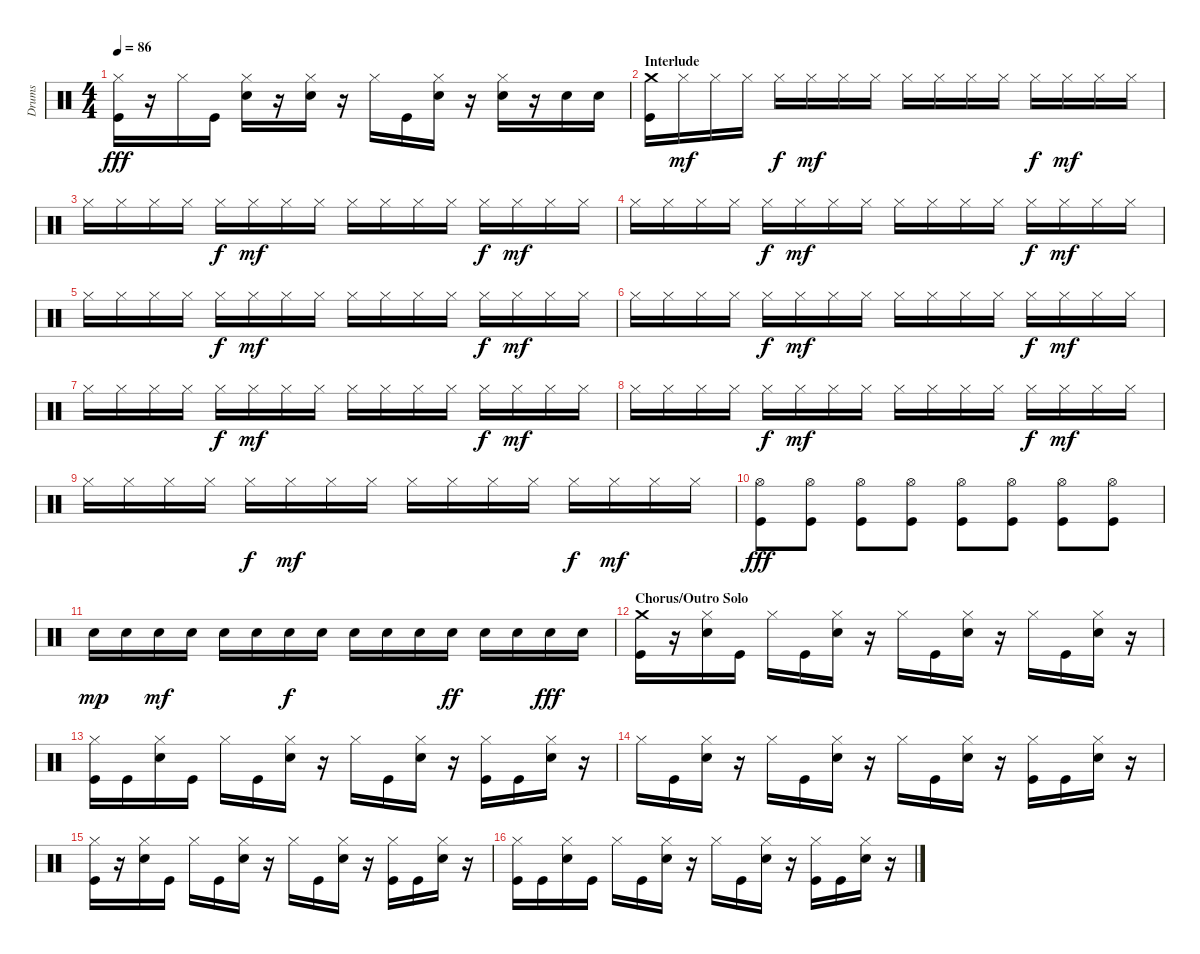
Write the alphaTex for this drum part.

\track ("Drums" "Drums") {instrument percussion}
\staff {score}
\articulation defaults
\ts (4 4)
\tempo 86
\clef neutral
\ks c
("Hi-Hat (closed)" "Kick (hit)").16{dy fff} r.16 "Hi-Hat (closed)".16 "Kick (hit)".16 ("Snare (hit) 2" "Hi-Hat (closed)").16 r.16 ("Snare (hit) 2" "Hi-Hat (closed)").16 r.16 "Hi-Hat (closed)".16 "Kick (hit)".16 ("Hi-Hat (closed)" "Snare (hit) 2").16 r.16 ("Hi-Hat (closed)" "Snare (hit) 2").16 r.16 "Snare (hit) 2".16 "Snare (hit) 2".16 |
\section ("" "Interlude")
("Crash medium (hit)" "Kick (hit)").16 "Hi-Hat (closed)".16{dy mf} "Hi-Hat (closed)".16 "Hi-Hat (closed)".16 "Hi-Hat (closed)".16{dy f} "Hi-Hat (closed)".16{dy mf} "Hi-Hat (closed)".16 "Hi-Hat (closed)".16 "Hi-Hat (closed)".16 "Hi-Hat (closed)".16 "Hi-Hat (closed)".16 "Hi-Hat (closed)".16 "Hi-Hat (closed)".16{dy f} "Hi-Hat (closed)".16{dy mf} "Hi-Hat (closed)".16 "Hi-Hat (closed)".16 |
"Hi-Hat (closed)".16 "Hi-Hat (closed)".16 "Hi-Hat (closed)".16 "Hi-Hat (closed)".16 "Hi-Hat (closed)".16{dy f} "Hi-Hat (closed)".16{dy mf} "Hi-Hat (closed)".16 "Hi-Hat (closed)".16 "Hi-Hat (closed)".16 "Hi-Hat (closed)".16 "Hi-Hat (closed)".16 "Hi-Hat (closed)".16 "Hi-Hat (closed)".16{dy f} "Hi-Hat (closed)".16{dy mf} "Hi-Hat (closed)".16 "Hi-Hat (closed)".16 |
"Hi-Hat (closed)".16 "Hi-Hat (closed)".16 "Hi-Hat (closed)".16 "Hi-Hat (closed)".16 "Hi-Hat (closed)".16{dy f} "Hi-Hat (closed)".16{dy mf} "Hi-Hat (closed)".16 "Hi-Hat (closed)".16 "Hi-Hat (closed)".16 "Hi-Hat (closed)".16 "Hi-Hat (closed)".16 "Hi-Hat (closed)".16 "Hi-Hat (closed)".16{dy f} "Hi-Hat (closed)".16{dy mf} "Hi-Hat (closed)".16 "Hi-Hat (closed)".16 |
"Hi-Hat (closed)".16 "Hi-Hat (closed)".16 "Hi-Hat (closed)".16 "Hi-Hat (closed)".16 "Hi-Hat (closed)".16{dy f} "Hi-Hat (closed)".16{dy mf} "Hi-Hat (closed)".16 "Hi-Hat (closed)".16 "Hi-Hat (closed)".16 "Hi-Hat (closed)".16 "Hi-Hat (closed)".16 "Hi-Hat (closed)".16 "Hi-Hat (closed)".16{dy f} "Hi-Hat (closed)".16{dy mf} "Hi-Hat (closed)".16 "Hi-Hat (closed)".16 |
"Hi-Hat (closed)".16 "Hi-Hat (closed)".16 "Hi-Hat (closed)".16 "Hi-Hat (closed)".16 "Hi-Hat (closed)".16{dy f} "Hi-Hat (closed)".16{dy mf} "Hi-Hat (closed)".16 "Hi-Hat (closed)".16 "Hi-Hat (closed)".16 "Hi-Hat (closed)".16 "Hi-Hat (closed)".16 "Hi-Hat (closed)".16 "Hi-Hat (closed)".16{dy f} "Hi-Hat (closed)".16{dy mf} "Hi-Hat (closed)".16 "Hi-Hat (closed)".16 |
"Hi-Hat (closed)".16 "Hi-Hat (closed)".16 "Hi-Hat (closed)".16 "Hi-Hat (closed)".16 "Hi-Hat (closed)".16{dy f} "Hi-Hat (closed)".16{dy mf} "Hi-Hat (closed)".16 "Hi-Hat (closed)".16 "Hi-Hat (closed)".16 "Hi-Hat (closed)".16 "Hi-Hat (closed)".16 "Hi-Hat (closed)".16 "Hi-Hat (closed)".16{dy f} "Hi-Hat (closed)".16{dy mf} "Hi-Hat (closed)".16 "Hi-Hat (closed)".16 |
"Hi-Hat (closed)".16 "Hi-Hat (closed)".16 "Hi-Hat (closed)".16 "Hi-Hat (closed)".16 "Hi-Hat (closed)".16{dy f} "Hi-Hat (closed)".16{dy mf} "Hi-Hat (closed)".16 "Hi-Hat (closed)".16 "Hi-Hat (closed)".16 "Hi-Hat (closed)".16 "Hi-Hat (closed)".16 "Hi-Hat (closed)".16 "Hi-Hat (closed)".16{dy f} "Hi-Hat (closed)".16{dy mf} "Hi-Hat (closed)".16 "Hi-Hat (closed)".16 |
"Hi-Hat (closed)".16 "Hi-Hat (closed)".16 "Hi-Hat (closed)".16 "Hi-Hat (closed)".16 "Hi-Hat (closed)".16{dy f} "Hi-Hat (closed)".16{dy mf} "Hi-Hat (closed)".16 "Hi-Hat (closed)".16 "Hi-Hat (closed)".16 "Hi-Hat (closed)".16 "Hi-Hat (closed)".16 "Hi-Hat (closed)".16 "Hi-Hat (closed)".16{dy f} "Hi-Hat (closed)".16{dy mf} "Hi-Hat (closed)".16 "Hi-Hat (closed)".16 |
("Hi-Hat (open)" "Kick (hit)").8{dy fff} ("Hi-Hat (open)" "Kick (hit)").8 ("Hi-Hat (open)" "Kick (hit)").8 ("Hi-Hat (open)" "Kick (hit)").8 ("Hi-Hat (open)" "Kick (hit)").8 ("Hi-Hat (open)" "Kick (hit)").8 ("Hi-Hat (open)" "Kick (hit)").8 ("Hi-Hat (open)" "Kick (hit)").8 |
"Snare (hit) 2".16{dy mp} "Snare (hit) 2".16 "Snare (hit) 2".16{dy mf} "Snare (hit) 2".16 "Snare (hit) 2".16 "Snare (hit) 2".16 "Snare (hit) 2".16{dy f} "Snare (hit) 2".16 "Snare (hit) 2".16 "Snare (hit) 2".16 "Snare (hit) 2".16 "Snare (hit) 2".16{dy ff} "Snare (hit) 2".16 "Snare (hit) 2".16 "Snare (hit) 2".16{dy fff} "Snare (hit) 2".16 |
\section ("" "Chorus/Outro Solo")
("Crash medium (hit)" "Kick (hit)").16 r.16 ("Snare (hit) 2" "Hi-Hat (closed)").16 "Kick (hit)".16 "Hi-Hat (closed)".16 "Kick (hit)".16 ("Snare (hit) 2" "Hi-Hat (closed)").16 r.16 "Hi-Hat (closed)".16 "Kick (hit)".16 ("Snare (hit) 2" "Hi-Hat (closed)").16 r.16 "Hi-Hat (closed)".16 "Kick (hit)".16 ("Snare (hit) 2" "Hi-Hat (closed)").16 r.16 |
("Hi-Hat (closed)" "Kick (hit)").16 "Kick (hit)".16 ("Hi-Hat (closed)" "Snare (hit) 2").16 "Kick (hit)".16 "Hi-Hat (closed)".16 "Kick (hit)".16 ("Hi-Hat (closed)" "Snare (hit) 2").16 r.16 "Hi-Hat (closed)".16 "Kick (hit)".16 ("Snare (hit) 2" "Hi-Hat (closed)").16 r.16 ("Hi-Hat (closed)" "Kick (hit)").16 "Kick (hit)".16 ("Hi-Hat (closed)" "Snare (hit) 2").16 r.16 |
"Hi-Hat (closed)".16 "Kick (hit)".16 ("Hi-Hat (closed)" "Snare (hit) 2").16 r.16 "Hi-Hat (closed)".16 "Kick (hit)".16 ("Snare (hit) 2" "Hi-Hat (closed)").16 r.16 "Hi-Hat (closed)".16 "Kick (hit)".16 ("Snare (hit) 2" "Hi-Hat (closed)").16 r.16 ("Hi-Hat (closed)" "Kick (hit)").16 "Kick (hit)".16 ("Snare (hit) 2" "Hi-Hat (closed)").16 r.16 |
("Hi-Hat (closed)" "Kick (hit)").16 r.16 ("Hi-Hat (closed)" "Snare (hit) 2").16 "Kick (hit)".16 "Hi-Hat (closed)".16 "Kick (hit)".16 ("Hi-Hat (closed)" "Snare (hit) 2").16 r.16 "Hi-Hat (closed)".16 "Kick (hit)".16 ("Snare (hit) 2" "Hi-Hat (closed)").16 r.16 ("Hi-Hat (closed)" "Kick (hit)").16 "Kick (hit)".16 ("Hi-Hat (closed)" "Snare (hit) 2").16 r.16 |
("Hi-Hat (closed)" "Kick (hit)").16 "Kick (hit)".16 ("Hi-Hat (closed)" "Snare (hit) 2").16 "Kick (hit)".16 "Hi-Hat (closed)".16 "Kick (hit)".16 ("Hi-Hat (closed)" "Snare (hit) 2").16 r.16 "Hi-Hat (closed)".16 "Kick (hit)".16 ("Hi-Hat (closed)" "Snare (hit) 2").16 r.16 ("Hi-Hat (closed)" "Kick (hit)").16 "Kick (hit)".16 ("Hi-Hat (closed)" "Snare (hit) 2").16 r.16
